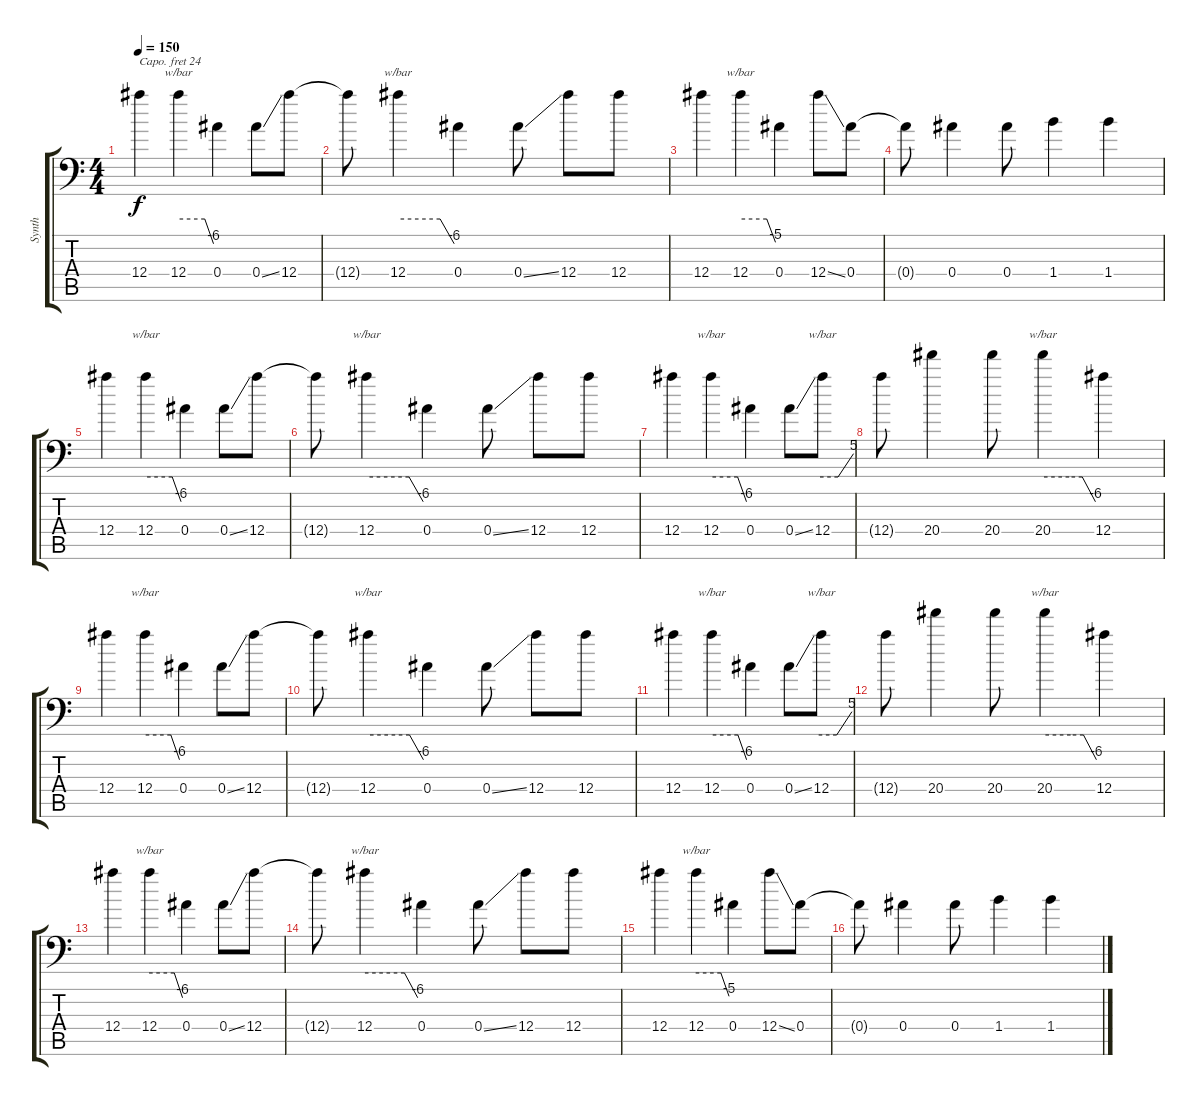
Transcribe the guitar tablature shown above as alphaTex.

\track ("Synth" "Synth") {instrument lead2sawtooth}
\staff {score tabs}
\capo 24
\tuning (C4 G3 Eb3 Bb2 F2 Bb1) {hide}
\ts (4 4)
\tempo 150
\clef f4
\ks c
12.4.4{dy f} 12.4.4{tbe (custom default 0 0 45 0 60 -24)} 0.4.4 0.4{ss}.8 12.4.8 |
12.4{t}.8 12.4.4{tbe (custom default 0 0 45 0 60 -24)} 0.4.4 0.4{ss}.8 12.4.8 12.4.8 |
12.4.4 12.4.4{tbe (custom default 0 0 45 0 60 -20)} 0.4.4 12.4{ss}.8 0.4.8 |
0.4{t}.8 0.4.4 0.4.8 1.4.4 1.4.4 |
12.4.4 12.4.4{tbe (custom default 0 0 45 0 60 -24)} 0.4.4 0.4{ss}.8 12.4.8 |
12.4{t}.8 12.4.4{tbe (custom default 0 0 45 0 60 -24)} 0.4.4 0.4{ss}.8 12.4.8 12.4.8 |
12.4.4 12.4.4{tbe (custom default 0 0 45 0 60 -24)} 0.4.4 0.4{ss}.8 12.4.8{tbe (custom default 0 0 30 0 60 20)} |
12.4{t}.8 20.4.4 20.4.8 20.4.4{tbe (custom default 0 0 30 0 45 0 60 -24)} 12.4.4 |
12.4.4 12.4.4{tbe (custom default 0 0 45 0 60 -24)} 0.4.4 0.4{ss}.8 12.4.8 |
12.4{t}.8 12.4.4{tbe (custom default 0 0 45 0 60 -24)} 0.4.4 0.4{ss}.8 12.4.8 12.4.8 |
12.4.4 12.4.4{tbe (custom default 0 0 45 0 60 -24)} 0.4.4 0.4{ss}.8 12.4.8{tbe (custom default 0 0 30 0 60 20)} |
12.4{t}.8 20.4.4 20.4.8 20.4.4{tbe (custom default 0 0 30 0 45 0 60 -24)} 12.4.4 |
12.4.4 12.4.4{tbe (custom default 0 0 45 0 60 -24)} 0.4.4 0.4{ss}.8 12.4.8 |
12.4{t}.8 12.4.4{tbe (custom default 0 0 45 0 60 -24)} 0.4.4 0.4{ss}.8 12.4.8 12.4.8 |
12.4.4 12.4.4{tbe (custom default 0 0 45 0 60 -20)} 0.4.4 12.4{ss}.8 0.4.8 |
0.4{t}.8 0.4.4 0.4.8 1.4.4 1.4.4
